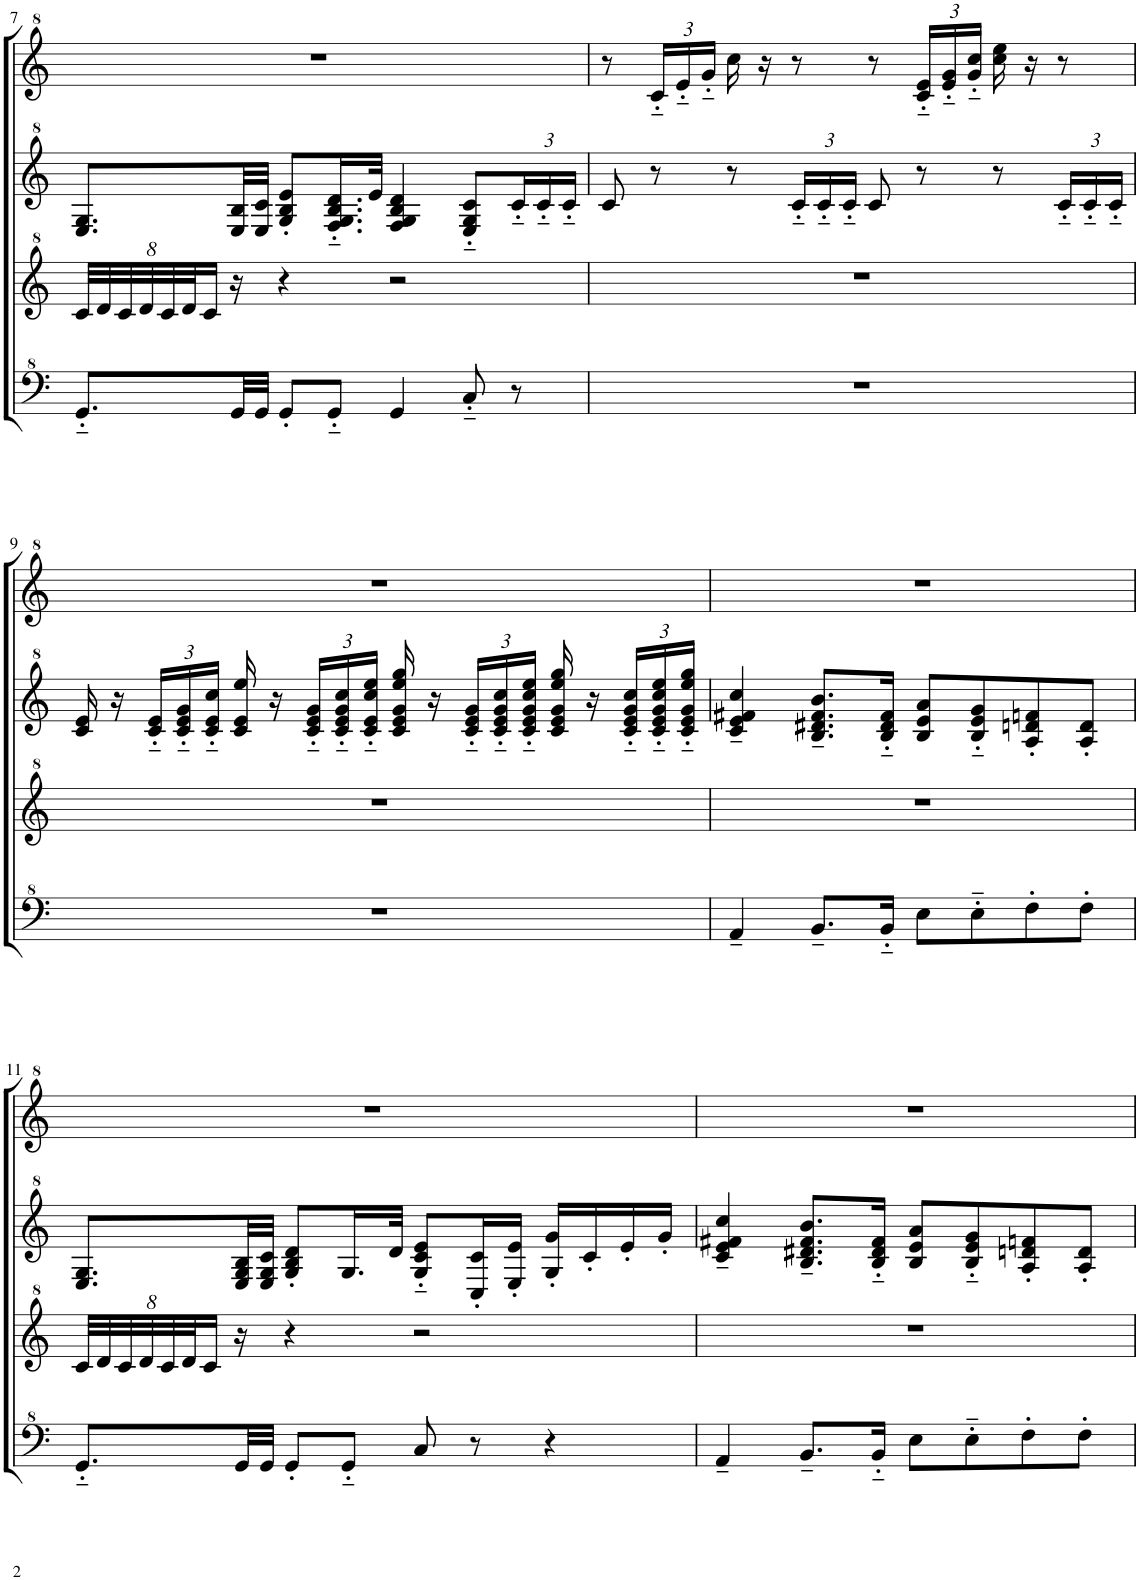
**kern	**kern	**kern	**kern
*part1	*part1	*part1	*part1
*staff4	*staff3	*staff2	*staff1
*I"Model III	*	*	*
!!LO:PB:g=z
*clefF^4	*clefG^2	*clefG^2	*clefG^2
*k[]	*k[]	*k[]	*k[]
*M4/4	*M4/4	*M4/4	*M4/4
*	*Xbrackettup	*	*
=7	=7	=7	=7
8.G'~/L	128%3cc/LLL	8.e/ 8.g/L	1r
.	128%3dd/	.	.
.	128%3cc/	.	.
.	128%3dd/	.	.
.	128%3cc/	.	.
.	128%3dd/J	.	.
.	64%3cc/JJ	.	.
32G/LL	16r	32e/ 32b/LL	.
32G/JJJ	.	32e/ 32cc/JJJ	.
8G'/L	4r	8g/' 8b/' 8ee/'L	.
8G'~/J	.	16.f/'~ 16.g/'~ 16.b/'~ 16.dd/'~L	.
.	.	32ee/JJk	.
4G/	2r	4f/ 4g/ 4b/ 4dd/	.
8c'~/	.	8e/'~ 8g/'~ 8cc/'~L	.
*	*	*Xbrackettup	*
8r	.	24cc'~/L	.
.	.	24cc'~/	.
.	.	24cc'~/JJ	.
=8	=8	=8	=8
1r	1r	8cc/	8r
*	*	*	*Xbrackettup
.	.	8r	24cc'~/LL
.	.	.	24ee'~/
.	.	.	24gg'~/JJ
.	.	8r	16ccc\
.	.	.	16r
.	.	24cc'~/LL	8r
.	.	24cc'~/	.
.	.	24cc'~/JJ	.
.	.	8cc/	8r
.	.	8r	24cc/'~ 24ee/'~LL
.	.	.	24ee/'~ 24gg/'~
.	.	.	24gg/'~ 24ccc/'~JJ
.	.	8r	16ccc\ 16eee\
.	.	.	16r
.	.	24cc'~/LL	8r
.	.	24cc'~/	.
.	.	24cc'~/JJ	.
!!LO:LB:g=z
=9	=9	=9	=9
1r	1r	16cc/ 16ee/	1r
.	.	16r	.
.	.	24cc/'~ 24ee/'~LL	.
.	.	24cc/'~ 24ee/'~ 24gg/'~	.
.	.	24cc/'~ 24ee/'~ 24ccc/'~JJ	.
.	.	16cc/ 16ee/ 16eee/	.
.	.	16r	.
.	.	24cc/'~ 24ee/'~ 24gg/'~LL	.
.	.	24cc/'~ 24ee/'~ 24gg/'~ 24ccc/'~	.
.	.	24cc/'~ 24ee/'~ 24ccc/'~ 24eee/'~JJ	.
.	.	16cc/ 16ee/ 16gg/ 16eee/ 16ggg/	.
.	.	16r	.
.	.	24cc/'~ 24ee/'~ 24gg/'~LL	.
.	.	24cc/'~ 24ee/'~ 24gg/'~ 24ccc/'~	.
.	.	24cc/'~ 24ee/'~ 24gg/'~ 24ccc/'~ 24eee/'~JJ	.
.	.	16cc/ 16ee/ 16gg/ 16eee/ 16ggg/	.
.	.	16r	.
.	.	24cc/'~ 24ee/'~ 24gg/'~ 24ccc/'~LL	.
.	.	24cc/'~ 24ee/'~ 24gg/'~ 24ccc/'~ 24eee/'~	.
.	.	24cc/'~ 24ee/'~ 24gg/'~ 24eee/'~ 24ggg/'~JJ	.
=10	=10	=10	=10
4A~/	1r	4cc/~ 4ee/~ 4ff#X/~ 4ccc/~	1r
8.B~/L	.	8.b/~ 8.dd#X/~ 8.ff#/~ 8.bb/~L	.
16B'~/Jk	.	16b/'~ 16dd#/'~ 16ff#/'~Jk	.
8e\L	.	8b/ 8ee/ 8aa/L	.
8e'~\	.	8b/'~ 8ee/'~ 8gg/'~	.
8f'\	.	8a/' 8ddn/' 8ffn/'	.
8f'\J	.	8a/' 8dd/'J	.
!!LO:LB:g=z
=11	=11	=11	=11
8.G'~/L	128%3cc/LLL	8.e/ 8.g/L	1r
.	128%3dd/	.	.
.	128%3cc/	.	.
.	128%3dd/	.	.
.	128%3cc/	.	.
.	128%3dd/J	.	.
.	64%3cc/JJ	.	.
32G/LL	16r	32e/ 32g/ 32b/LL	.
32G/JJJ	.	32e/ 32g/ 32cc/JJJ	.
8G'/L	4r	8g/' 8b/' 8dd/'L	.
8G'~/J	.	16.g/L	.
.	.	32dd/JJk	.
8c/	2r	8g/'~ 8cc/'~ 8ee/'~L	.
8r	.	16c/' 16cc/'L	.
.	.	16e/' 16ee/'JJ	.
4r	.	16g/' 16gg/'LL	.
.	.	16cc'/	.
.	.	16ee'/	.
.	.	16gg'/JJ	.
=12	=12	=12	=12
4A~/	1r	4cc/~ 4ee/~ 4ff#X/~ 4ccc/~	1r
8.B~/L	.	8.b/~ 8.dd#X/~ 8.ff#/~ 8.bb/~L	.
16B'~/Jk	.	16b/'~ 16dd#/'~ 16ff#/'~Jk	.
8e\L	.	8b/ 8ee/ 8aa/L	.
8e'~\	.	8b/'~ 8ee/'~ 8gg/'~	.
8f'\	.	8a/' 8ddn/' 8ffn/'	.
8f'\J	.	8a/' 8dd/'J	.
=	=	=	=
*-	*-	*-	*-
